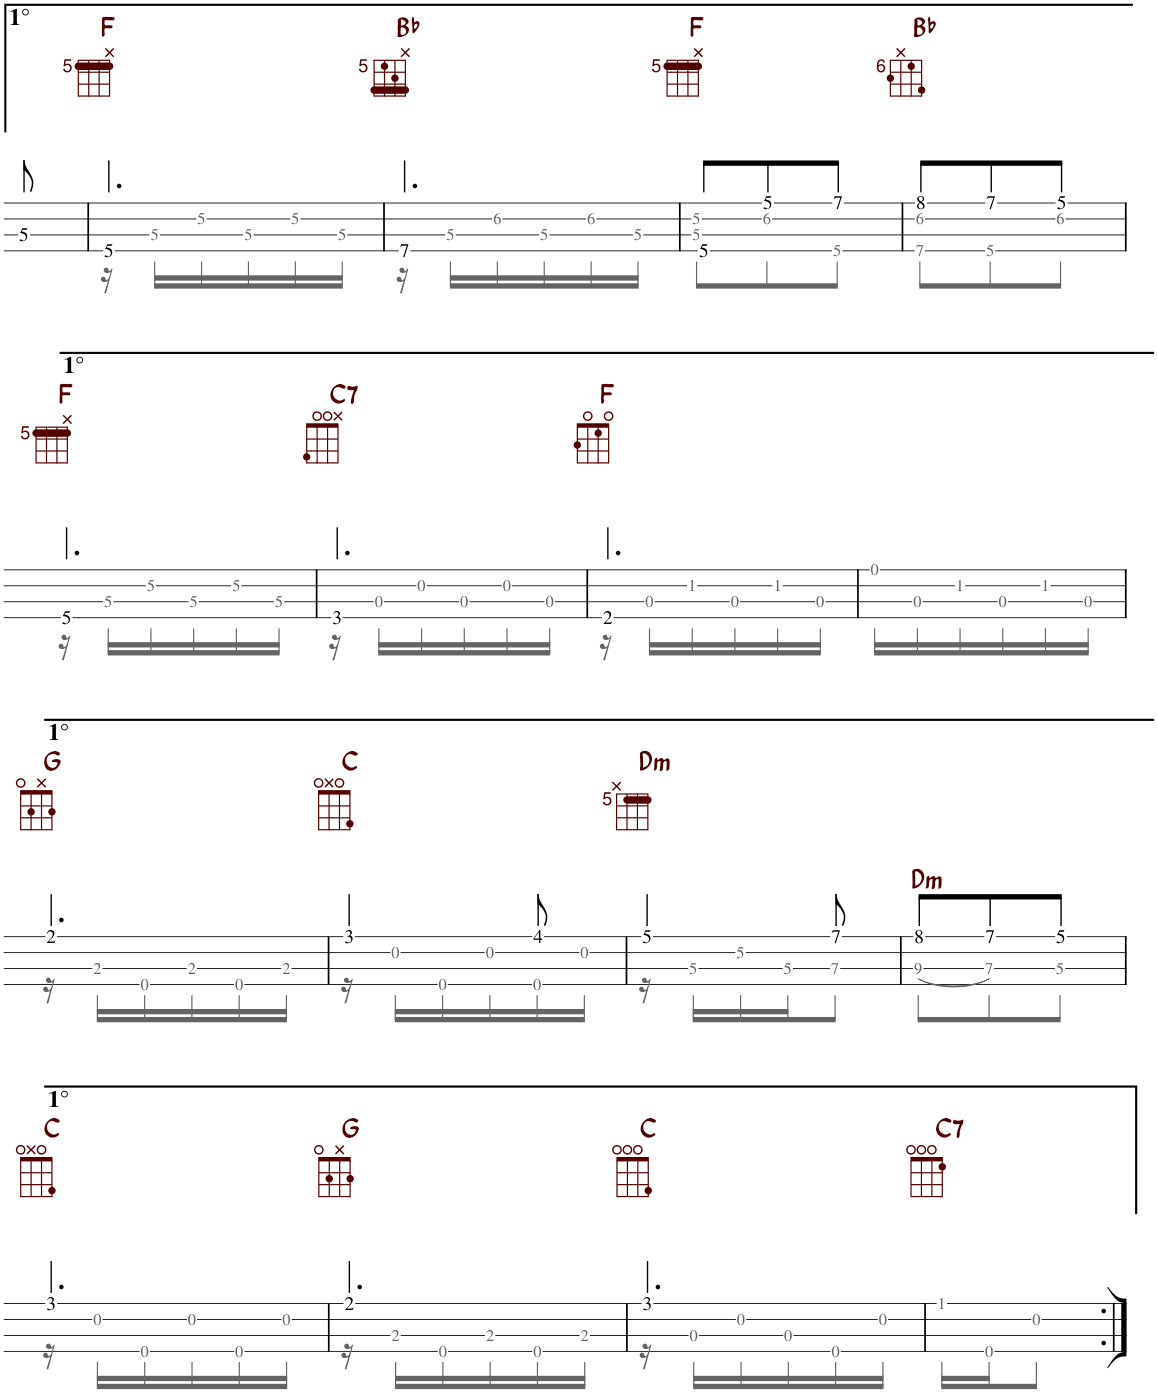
**kern	**harte
*part1	*part1
*staff1	*
*I"Ukulélé [Tablature]	*
!!LO:PB:g=z
*k[b-]	*
*M3/8	*
=21	=21
8f/	.
=22	=22
*^	*
4.cc/	16r	F:maj
.	16f!i\LL	.
.	16a!i\	.
.	16f!i\	.
.	16a!i\	.
.	16f!i\JJ	.
=23	=23	=23
4.dd/	16r	Bb:maj
.	16f!i\LL	.
.	16b-!i\	.
.	16f!i\	.
.	16b-!i\	.
.	16f!i\JJ	.
=24	=24	=24
8cc/L	8f!i\ 8a!i\L	F:maj
8dd/	8b-!i\	.
8ee/J	8cc!i\J	.
=25	=25	=25
8ff/L	8dd!i\ 8b-!i\L	Bb:maj
8ee/	8cc!i\	.
8dd/J	8b-!i\J	.
!!LO:LB:g=z	!!
=26	=26	=26
4.cc/	16r	F:maj
.	16f!i\LL	.
.	16a!i\	.
.	16f!i\	.
.	16a!i\	.
.	16f!i\JJ	.
=27	=27	=27
!	!	!LO:H:kt=7
4.b-/	16r	C:7
.	16c!i\LL	.
.	16e!i\	.
.	16c!i\	.
.	16e!i\	.
.	16c!i\JJ	.
=28	=28	=28
4.a/	16r	F:maj
.	16c!i\LL	.
.	16f!i\	.
.	16c!i\	.
.	16f!i\	.
.	16c!i\JJ	.
=29	=29	=29
4.ryy	16a!i\LL	.
.	16c!i\	.
.	16f!i\	.
.	16c!i\	.
.	16f!i\	.
.	16c!i\JJ	.
!!LO:LB:g=z	!!
=30	=30	=30
4.b/	16r	G:maj
.	16d!i\LL	.
.	16g!i\	.
.	16d!i\	.
.	16g!i\	.
.	16d!i\JJ	.
=31	=31	=31
4cc/	16r	C:maj
.	16e!i\LL	.
.	16g!i\	.
.	16e!i\	.
8cc#/	16g!i\	.
.	16e!i\JJ	.
=32	=32	=32
!	!	!LO:H:kt=m
4dd/	16r	D:min
.	16f!i\LL	.
.	16a!i\	.
.	16f!i\J	.
8ee/	8g!i\J	.
=33	=33	=33
!	!	!LO:H:kt=m
8ff/L	(8a!i\L	D:min
8ee/	8g!i\)	.
8dd/J	8f!i\J	.
!!LO:LB:g=z	!!
=34	=34	=34
4.cc/	16r	C:maj
.	16e!i\LL	.
.	16g!i\	.
.	16e!i\	.
.	16g!i\	.
.	16e!i\JJ	.
=35	=35	=35
4.b/	16r	G:maj
.	16d!i\LL	.
.	16g!i\	.
.	16d!i\	.
.	16g!i\	.
.	16d!i\JJ	.
=36	=36	=36
4.cc/	16r	C:maj
.	16c!i\LL	.
.	16e!i\	.
.	16c!i\	.
.	16g!i\	.
.	16e!i\JJ	.
=37	=37	=37
!	!	!LO:H:kt=7
4ryy	16b-!i\LL	C:7
.	16g!i\J	.
.	8e!i\J	.
*v	*v	*
=:|!	=:|!
*-	*-
